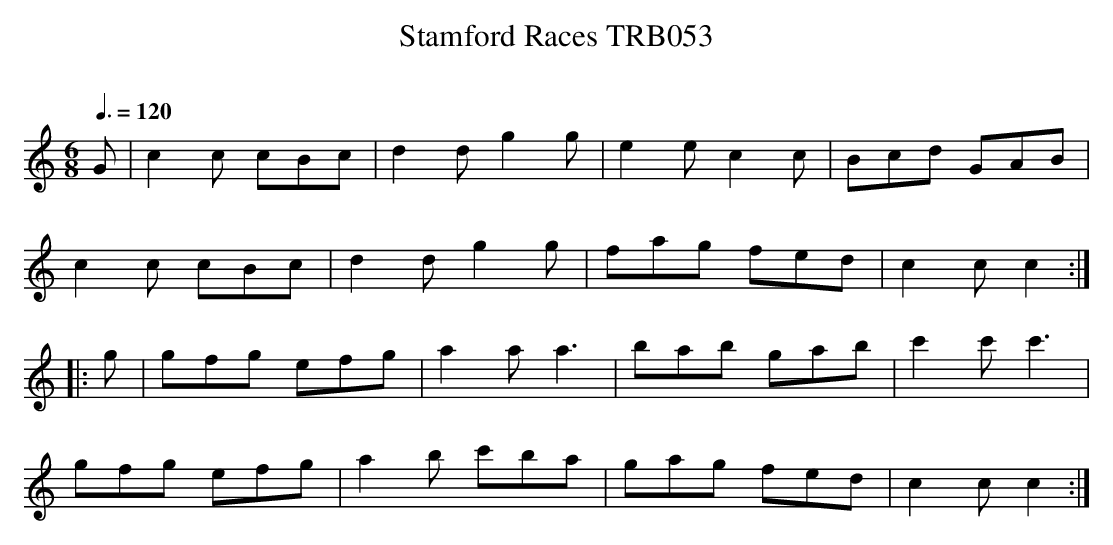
X:1
T:Stamford Races TRB053
Q:3/8=120
L:1/8
M:6/8
O:
K:C
G | c2 c cBc | d2 d g2 g | e2 e c2 c | Bcd GAB |
c2 c cBc | d2 d g2 g | fag fed | c2 c c2 :|
|:g | gfg efg | a2 a a3 | bab gab | c'2 c' c'3 |
gfg efg | a2 b c'ba | gag fed | c2 c c2 :|
